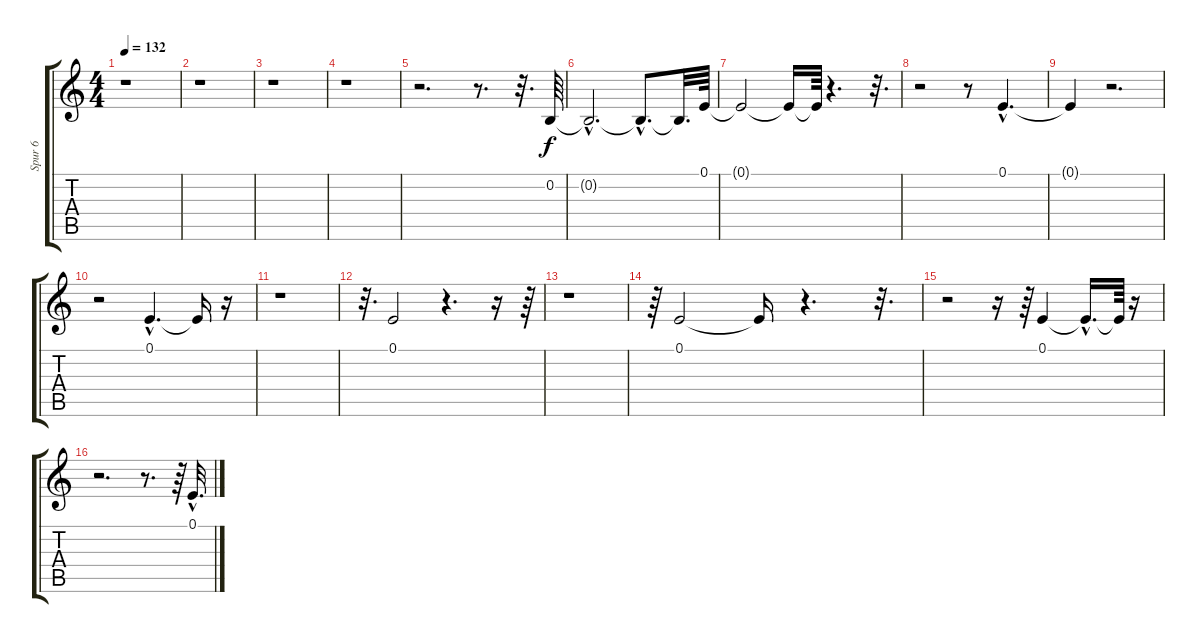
\track ("Spur 6" "Spur 6") {instrument drawbarorgan}
\staff {score tabs}
\tuning (E4 B3 G3 D3 A2 E2) {hide}
\ts (4 4)
\tempo 132
\clef g2
\ks c
r.1{dy f} |
r.1 |
r.1 |
r.1 |
r.2{d} r.8{d} r.32{d} 0.2.64 |
0.2{hac t}.2{d} 0.2{hac t}.8{d} 0.2{t}.32{d} 0.1.64 |
0.1{t}.2 0.1{t}.16 0.1{t}.64 r.4{d} r.32{d} |
r.2 r.8 0.1{hac}.4{d} |
0.1{t}.4 r.2{d} |
r.2 0.1{hac}.4{d} 0.1{t}.16 r.16 |
r.1 |
r.32{d} 0.1.2 r.4{d} r.16 r.64 |
r.1 |
r.64 0.1.2 0.1{t}.16 r.4{d} r.32{d} |
r.2 r.16 r.64 0.1.4 0.1{hac t}.16{d} 0.1{t}.64 r.16 |
r.2{d} r.8{d} r.64 0.1{hac}.32{d}
